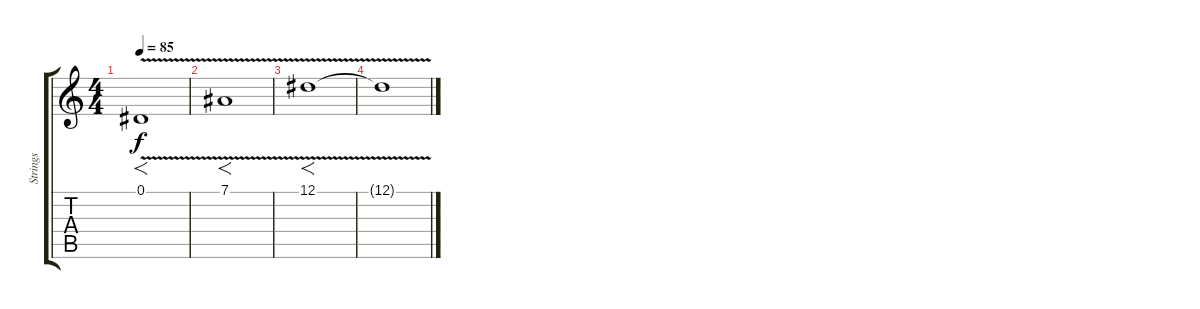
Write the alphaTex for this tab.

\track ("Strings" "Strings") {instrument synthstrings1}
\staff {score tabs}
\tuning (Eb4 Bb3 Gb3 Db3 Ab2 Eb2) {hide}
\ts (4 4)
\tempo 85
\clef g2
\ks c
0.1{v}.1{f dy f instrument stringensemble1} |
7.1{v}.1{f} |
12.1{v}.1{f} |
12.1{t}.1{volume 0 instrument stringensemble1}
